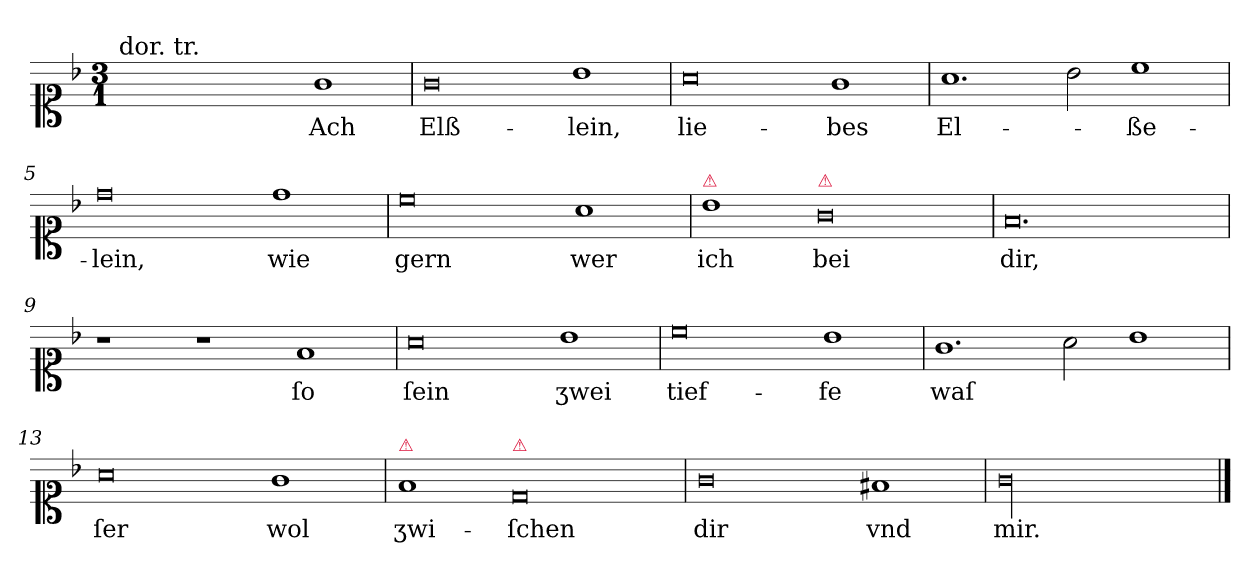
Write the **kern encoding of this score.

**kern	**text
*part1	*part1
*staff1	*staff1
*clefC1	*
*k[b-]	*
*G:dor	*
*M3/1	*
=1	=1
!LO:TX:a:t=dor. tr.	!
1ryy	.
1ryy	.
1g	Ach
=2	=2
0g	Elß-
1b-	-lein,
=3	=3
0a	lie-
1g	-bes
=4	=4
1.a	El-
2b-	.
1cc	-ße-
=5	=5
0dd	-lein,
1dd	wie
=6	=6
0cc	gern
1a	wer
=7	=7
!LO:TX:a:color=crimson:t=⚠	!
1b-	ich
!LO:TX:a:color=crimson:t=⚠	!
0g	bei
=8	=8
0.f	dir,
=9	=9
1r	.
1r	.
1f	ſo
=10	=10
0a	ſein
1b-	ʒwei
=11	=11
0cc	tief-
1b-	-fe
=12	=12
1.g	waſ
2a	.
1b-	.
=13	=13
0a	ſer
1g	wol
=14	=14
!LO:TX:a:color=crimson:t=⚠	!
1f	ʒwi-
!LO:TX:a:color=crimson:t=⚠	!
0d	-ſchen
=15	=15
0g	dir
1f#X	vnd
=16	=16
!LO:N:vis=00	!
0.g	mir.
==	==
*-	*-
